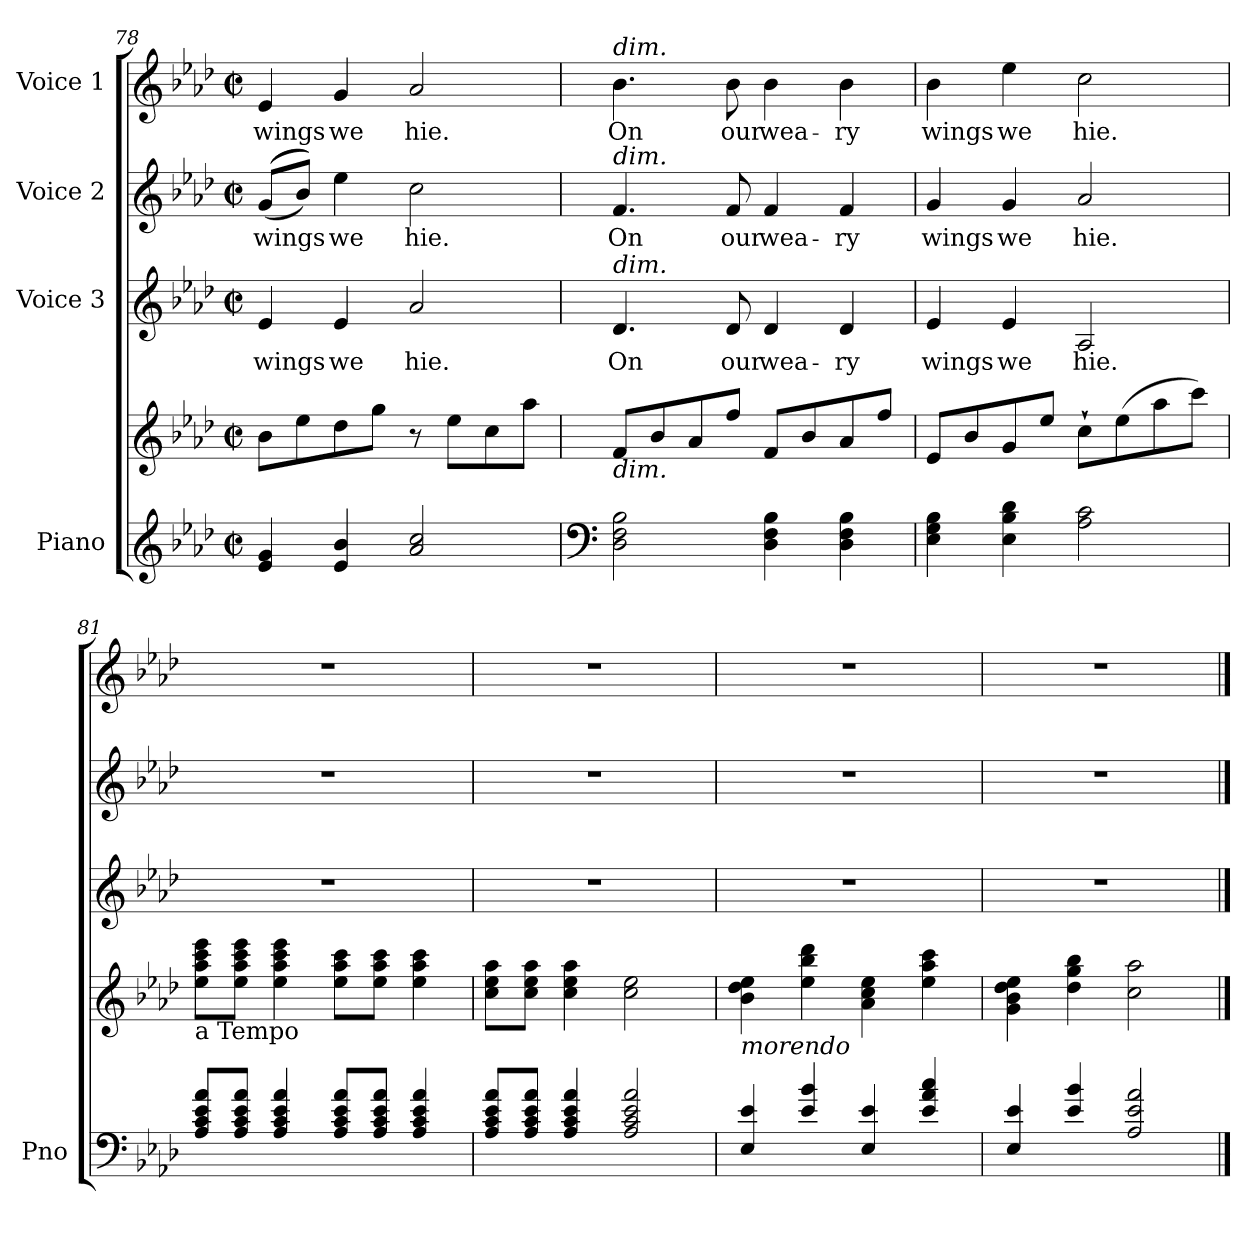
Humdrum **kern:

**kern	**kern	**kern	**text	**kern	**text	**kern	**text
*part4	*part4	*part3	*part3	*part2	*part2	*part1	*part1
*staff5	*staff4	*staff3	*staff3	*staff2	*staff2	*staff1	*staff1
*I"Piano	*	*I"Voice 3	*	*I"Voice 2	*	*I"Voice 1	*
*I'Pno	*	*	*	*	*	*	*
*clefG2	*clefG2	*clefG2	*	*clefG2	*	*clefG2	*
*k[b-e-a-d-]	*k[b-e-a-d-]	*k[b-e-a-d-]	*	*k[b-e-a-d-]	*	*k[b-e-a-d-]	*
*M2/2	*M2/2	*M2/2	*	*M2/2	*	*M2/2	*
*met(c|)	*met(c|)	*met(c|)	*	*met(c|)	*	*met(c|)	*
=78	=78	=78	=78	=78	=78	=78	=78
4e-/ 4g/	8b-\L	4e-/	wings	(((8g/L	wings	4e-/	wings
.	8ee-\	.	.	8b-/J)))	.	.	.
4e-/ 4b-/	8dd-\	4e-/	we	4ee-\	we	4g/	we
.	8gg\J	.	.	.	.	.	.
2a-/ 2cc/	8r	2a-/	hie.	2cc\	hie.	2a-/	hie.
.	8ee-\L	.	.	.	.	.	.
.	8cc\	.	.	.	.	.	.
.	8aa-\J	.	.	.	.	.	.
=79	=79	=79	=79	=79	=79	=79	=79
*clefF4	*	*	*	*	*	*	*
!	!	!	!	!	!	!LO:TX:a:i:t=dim.	!
!	!	!	!	!LO:TX:a:i:t=dim.	!	!	!
!	!	!LO:TX:a:i:t=dim.	!	!	!	!	!
!	!LO:TX:b:i:t=dim.	!	!	!	!	!	!
2D-\ 2F\ 2B-\	8f/L	4.d-/	On	4.f/	On	4.b-\	On
.	8b-/	.	.	.	.	.	.
.	8a-/	.	.	.	.	.	.
.	8ff/J	8d-/	our	8f/	our	8b-\	our
4D-\ 4F\ 4B-\	8f/L	4d-/	wea-	4f/	wea-	4b-\	wea-
.	8b-/	.	.	.	.	.	.
4D-\ 4F\ 4B-\	8a-/	4d-/	-ry	4f/	-ry	4b-\	-ry
.	8ff/J	.	.	.	.	.	.
=80	=80	=80	=80	=80	=80	=80	=80
4E-\ 4G\ 4B-\	8e-/L	4e-/	wings	4g/	wings	4b-\	wings
.	8b-/	.	.	.	.	.	.
4E-\ 4B-\ 4d-\	8g/	4e-/	we	4g/	we	4ee-\	we
.	8ee-/J	.	.	.	.	.	.
2A-\ 2c\	8cc`\L	2A-/	hie.	2a-/	hie.	2cc\	hie.
.	(8ee-\	.	.	.	.	.	.
.	8aa-\	.	.	.	.	.	.
.	8ccc\J)	.	.	.	.	.	.
=81	=81	=81	=81	=81	=81	=81	=81
!	!LO:TX:b:t=a Tempo	!	!	!	!	!	!
8A-/ 8c/ 8e-/ 8a-/L	8ee-\ 8aa-\ 8ccc\ 8eee-\L	1r	.	1r	.	1r	.
8A-/ 8c/ 8e-/ 8a-/J	8ee-\ 8aa-\ 8ccc\ 8eee-\J	.	.	.	.	.	.
4A-/ 4c/ 4e-/ 4a-/	4ee-\ 4aa-\ 4ccc\ 4eee-\	.	.	.	.	.	.
8A-/ 8c/ 8e-/ 8a-/L	8ee-\ 8aa-\ 8ccc\L	.	.	.	.	.	.
8A-/ 8c/ 8e-/ 8a-/J	8ee-\ 8aa-\ 8ccc\J	.	.	.	.	.	.
4A-/ 4c/ 4e-/ 4a-/	4ee-\ 4aa-\ 4ccc\	.	.	.	.	.	.
=82	=82	=82	=82	=82	=82	=82	=82
8A-/ 8c/ 8e-/ 8a-/L	8cc\ 8ee-\ 8aa-\L	1r	.	1r	.	1r	.
8A-/ 8c/ 8e-/ 8a-/J	8cc\ 8ee-\ 8aa-\J	.	.	.	.	.	.
4A-/ 4c/ 4e-/ 4a-/	4cc\ 4ee-\ 4aa-\	.	.	.	.	.	.
2A-/ 2c/ 2e-/ 2a-/	2cc\ 2ee-\	.	.	.	.	.	.
=83	=83	=83	=83	=83	=83	=83	=83
!	!LO:TX:b:i:t=morendo	!	!	!	!	!	!
4E-/ 4e-/	4b-\ 4dd-\ 4ee-\	1r	.	1r	.	1r	.
4e-/ 4b-/	4ee-\ 4bb-\ 4ddd-\	.	.	.	.	.	.
4E-/ 4e-/	4a-\ 4cc\ 4ee-\	.	.	.	.	.	.
4e-/ 4a-/ 4cc/	4ee-\ 4aa-\ 4ccc\	.	.	.	.	.	.
=84	=84	=84	=84	=84	=84	=84	=84
4E-/ 4e-/	4g\ 4b-\ 4dd-\ 4ee-\	1r	.	1r	.	1r	.
4e-/ 4b-/	4dd-\ 4gg\ 4bb-\	.	.	.	.	.	.
2A-/ 2e-/ 2a-/	2cc\ 2aa-\	.	.	.	.	.	.
==	==	==	==	==	==	==	==
*-	*-	*-	*-	*-	*-	*-	*-
